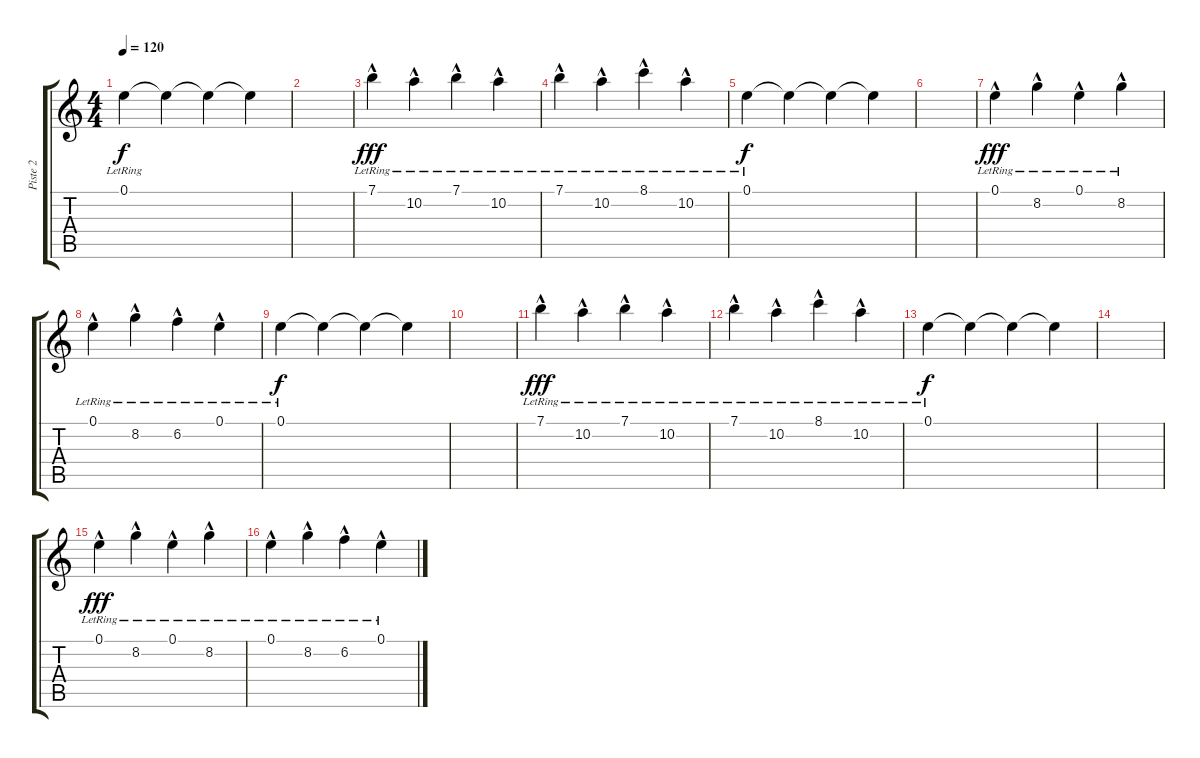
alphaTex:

\track ("Piste 2" "Piste 2") {instrument electricguitarclean}
\staff {score tabs}
\tuning (E4 B3 G3 D3 A2 E2) {hide}
\ts (4 4)
\tempo 120
\clef g2
\ks c
0.1{lr}.4{dy f} 0.1{t}.4 0.1{t}.4 0.1{t}.4 |
|
7.1{hac lr}.4{dy fff} 10.2{hac lr}.4 7.1{hac lr}.4 10.2{hac lr}.4 |
7.1{hac lr}.4 10.2{hac lr}.4 8.1{hac lr}.4 10.2{hac lr}.4 |
0.1{lr}.4{dy f} 0.1{t}.4 0.1{t}.4 0.1{t}.4 |
|
0.1{hac lr}.4{dy fff} 8.2{hac lr}.4 0.1{hac lr}.4 8.2{hac lr}.4 |
0.1{hac lr}.4 8.2{hac lr}.4 6.2{hac lr}.4 0.1{hac lr}.4 |
0.1{lr}.4{dy f} 0.1{t}.4 0.1{t}.4 0.1{t}.4 |
|
7.1{hac lr}.4{dy fff} 10.2{hac lr}.4 7.1{hac lr}.4 10.2{hac lr}.4 |
7.1{hac lr}.4 10.2{hac lr}.4 8.1{hac lr}.4 10.2{hac lr}.4 |
0.1{lr}.4{dy f} 0.1{t}.4 0.1{t}.4 0.1{t}.4 |
|
0.1{hac lr}.4{dy fff} 8.2{hac lr}.4 0.1{hac lr}.4 8.2{hac lr}.4 |
0.1{hac lr}.4 8.2{hac lr}.4 6.2{hac lr}.4 0.1{hac lr}.4
